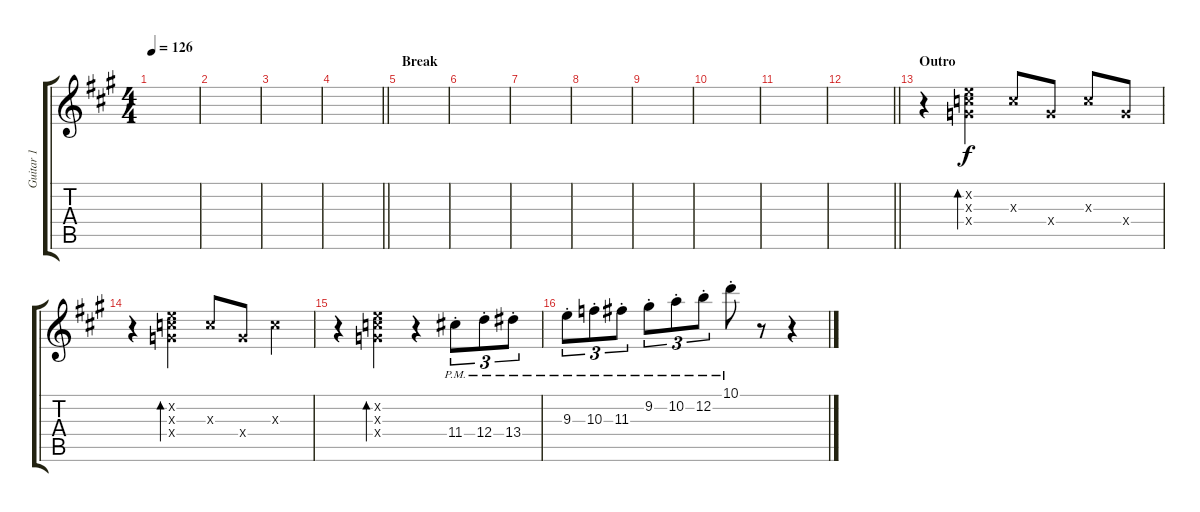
\track ("Guitar 1" "Guitar 1") {instrument electricguitarclean}
\staff {score tabs}
\tuning (E4 B3 G3 D3 A2 E2) {hide}
\ts (4 4)
\tempo 126
\clef g2
\ks a
|
|
|
\barLineRight lightlight
|
\section ("" "Break")
|
|
|
|
|
|
|
\barLineRight lightlight
|
\section ("" "Outro")
r.4 (5.2{x} 5.3{x} 5.4{x}).4{bd 240 dy f} 5.3{x}.8 5.4{x}.8 5.3{x}.8 5.4{x}.8 |
r.4 (5.2{x} 5.3{x} 5.4{x}).4{bd 240} 5.3{x}.8 5.4{x}.8 5.3{x}.4 |
r.4 (5.2{x} 5.3{x} 5.4{x}).4{bd 240} r.4 11.4{pm st}.8{tu (3 2)} 12.4{pm st}.8{tu (3 2)} 13.4{pm st}.8{tu (3 2)} |
9.3{pm st}.8{tu (3 2)} 10.3{pm st}.8{tu (3 2)} 11.3{pm st}.8{tu (3 2)} 9.2{pm st}.8{tu (3 2)} 10.2{pm st}.8{tu (3 2)} 12.2{pm st}.8{tu (3 2)} 10.1{pm st}.8 r.8 r.4
